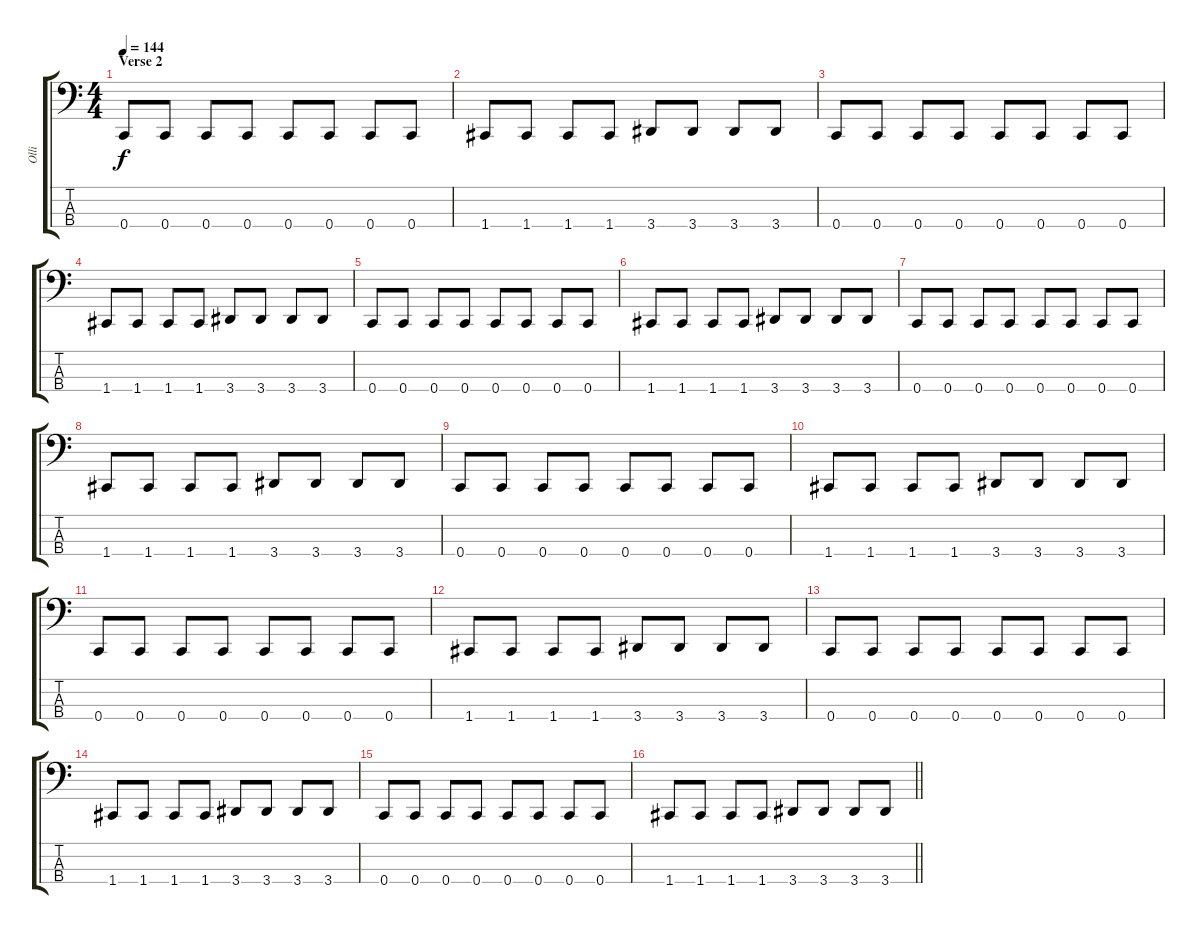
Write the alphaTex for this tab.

\track ("Olli" "Olli") {instrument electricbassfinger}
\staff {score tabs}
\tuning (F2 C2 G1 C1) {hide}
\ts (4 4)
\section ("" "Verse 2")
\tempo 144
\clef f4
\ks c
0.4.8{dy f} 0.4.8 0.4.8 0.4.8 0.4.8 0.4.8 0.4.8 0.4.8 |
1.4.8 1.4.8 1.4.8 1.4.8 3.4.8 3.4.8 3.4.8 3.4.8 |
0.4.8 0.4.8 0.4.8 0.4.8 0.4.8 0.4.8 0.4.8 0.4.8 |
1.4.8 1.4.8 1.4.8 1.4.8 3.4.8 3.4.8 3.4.8 3.4.8 |
0.4.8 0.4.8 0.4.8 0.4.8 0.4.8 0.4.8 0.4.8 0.4.8 |
1.4.8 1.4.8 1.4.8 1.4.8 3.4.8 3.4.8 3.4.8 3.4.8 |
0.4.8 0.4.8 0.4.8 0.4.8 0.4.8 0.4.8 0.4.8 0.4.8 |
1.4.8 1.4.8 1.4.8 1.4.8 3.4.8 3.4.8 3.4.8 3.4.8 |
0.4.8 0.4.8 0.4.8 0.4.8 0.4.8 0.4.8 0.4.8 0.4.8 |
1.4.8 1.4.8 1.4.8 1.4.8 3.4.8 3.4.8 3.4.8 3.4.8 |
0.4.8 0.4.8 0.4.8 0.4.8 0.4.8 0.4.8 0.4.8 0.4.8 |
1.4.8 1.4.8 1.4.8 1.4.8 3.4.8 3.4.8 3.4.8 3.4.8 |
0.4.8 0.4.8 0.4.8 0.4.8 0.4.8 0.4.8 0.4.8 0.4.8 |
1.4.8 1.4.8 1.4.8 1.4.8 3.4.8 3.4.8 3.4.8 3.4.8 |
0.4.8 0.4.8 0.4.8 0.4.8 0.4.8 0.4.8 0.4.8 0.4.8 |
\barLineRight lightlight
1.4.8 1.4.8 1.4.8 1.4.8 3.4.8 3.4.8 3.4.8 3.4.8
